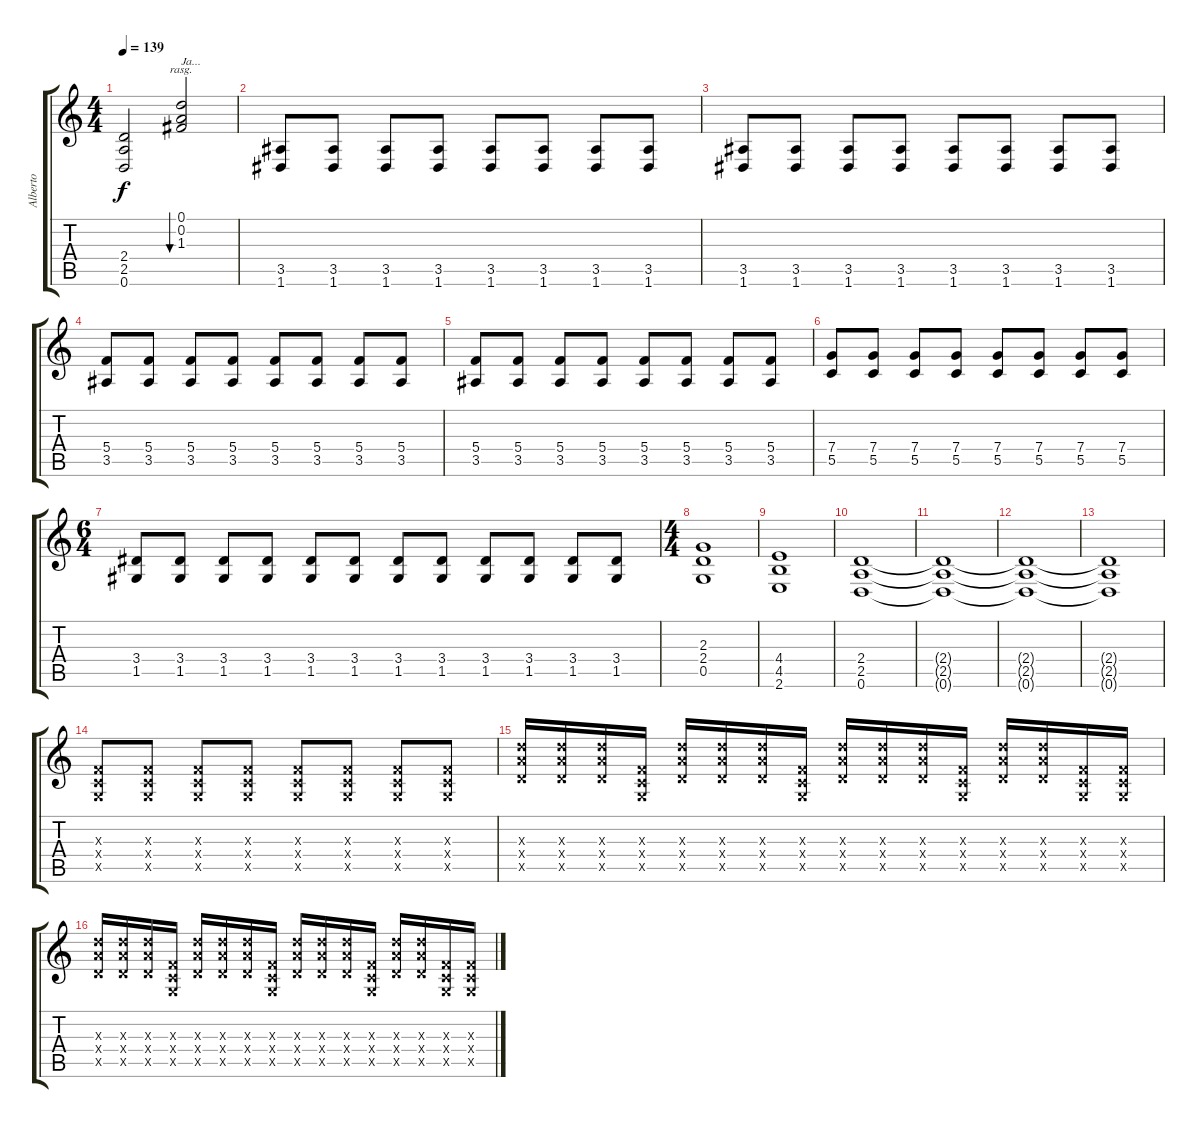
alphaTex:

\track ("Alberto" "Alberto") {instrument distortionguitar}
\staff {score tabs}
\tuning (D4 A3 F3 C3 G2 D2) {hide}
\ts (4 4)
\tempo 139
\clef g2
\ks c
(2.4 2.5 0.6).2{dy f} (0.1 0.2 1.3).2{bu 30 rasg ii txt "Ja..."} |
(3.5 1.6).8 (3.5 1.6).8 (3.5 1.6).8 (3.5 1.6).8 (3.5 1.6).8 (3.5 1.6).8 (3.5 1.6).8 (3.5 1.6).8 |
(3.5 1.6).8 (3.5 1.6).8 (3.5 1.6).8 (3.5 1.6).8 (3.5 1.6).8 (3.5 1.6).8 (3.5 1.6).8 (3.5 1.6).8 |
(5.4 3.5).8 (5.4 3.5).8 (5.4 3.5).8 (5.4 3.5).8 (5.4 3.5).8 (5.4 3.5).8 (5.4 3.5).8 (5.4 3.5).8 |
(5.4 3.5).8 (5.4 3.5).8 (5.4 3.5).8 (5.4 3.5).8 (5.4 3.5).8 (5.4 3.5).8 (5.4 3.5).8 (5.4 3.5).8 |
(7.4 5.5).8 (7.4 5.5).8 (7.4 5.5).8 (7.4 5.5).8 (7.4 5.5).8 (7.4 5.5).8 (7.4 5.5).8 (7.4 5.5).8 |
\ts (6 4)
(3.4 1.5).8 (3.4 1.5).8 (3.4 1.5).8 (3.4 1.5).8 (3.4 1.5).8 (3.4 1.5).8 (3.4 1.5).8 (3.4 1.5).8 (3.4 1.5).8 (3.4 1.5).8 (3.4 1.5).8 (3.4 1.5).8 |
\ts (4 4)
(2.3 2.4 0.5).1 |
(4.4 4.5 2.6).1 |
(2.4 2.5 0.6).1 |
(2.4{t} 2.5{t} 0.6{t}).1 |
(2.4{t} 2.5{t} 0.6{t}).1 |
(2.4{t} 2.5{t} 0.6{t}).1 |
(0.3{x} 0.4{x} 0.5{x}).8 (0.3{x} 0.4{x} 0.5{x}).8 (0.3{x} 0.4{x} 0.5{x}).8 (0.3{x} 0.4{x} 0.5{x}).8 (0.3{x} 0.4{x} 0.5{x}).8 (0.3{x} 0.4{x} 0.5{x}).8 (0.3{x} 0.4{x} 0.5{x}).8 (0.3{x} 0.4{x} 0.5{x}).8 |
(9.3{x} 9.4{x} 7.5{x}).16 (9.3{x} 9.4{x} 7.5{x}).16 (9.3{x} 9.4{x} 7.5{x}).16 (0.3{x} 0.4{x} 0.5{x}).16 (9.3{x} 9.4{x} 7.5{x}).16 (9.3{x} 9.4{x} 7.5{x}).16 (9.3{x} 9.4{x} 7.5{x}).16 (0.3{x} 0.4{x} 0.5{x}).16 (9.3{x} 9.4{x} 7.5{x}).16 (9.3{x} 9.4{x} 7.5{x}).16 (9.3{x} 9.4{x} 7.5{x}).16 (0.3{x} 0.4{x} 0.5{x}).16 (9.3{x} 9.4{x} 7.5{x}).16 (9.3{x} 9.4{x} 7.5{x}).16 (0.3{x} 0.4{x} 0.5{x}).16 (0.3{x} 0.4{x} 0.5{x}).16 |
(9.3{x} 9.4{x} 7.5{x}).16 (9.3{x} 9.4{x} 7.5{x}).16 (9.3{x} 9.4{x} 7.5{x}).16 (0.3{x} 0.4{x} 0.5{x}).16 (9.3{x} 9.4{x} 7.5{x}).16 (9.3{x} 9.4{x} 7.5{x}).16 (9.3{x} 9.4{x} 7.5{x}).16 (0.3{x} 0.4{x} 0.5{x}).16 (9.3{x} 9.4{x} 7.5{x}).16 (9.3{x} 9.4{x} 7.5{x}).16 (9.3{x} 9.4{x} 7.5{x}).16 (0.3{x} 0.4{x} 0.5{x}).16 (9.3{x} 9.4{x} 7.5{x}).16 (9.3{x} 9.4{x} 7.5{x}).16 (0.3{x} 0.4{x} 0.5{x}).16 (0.3{x} 0.4{x} 0.5{x}).16
